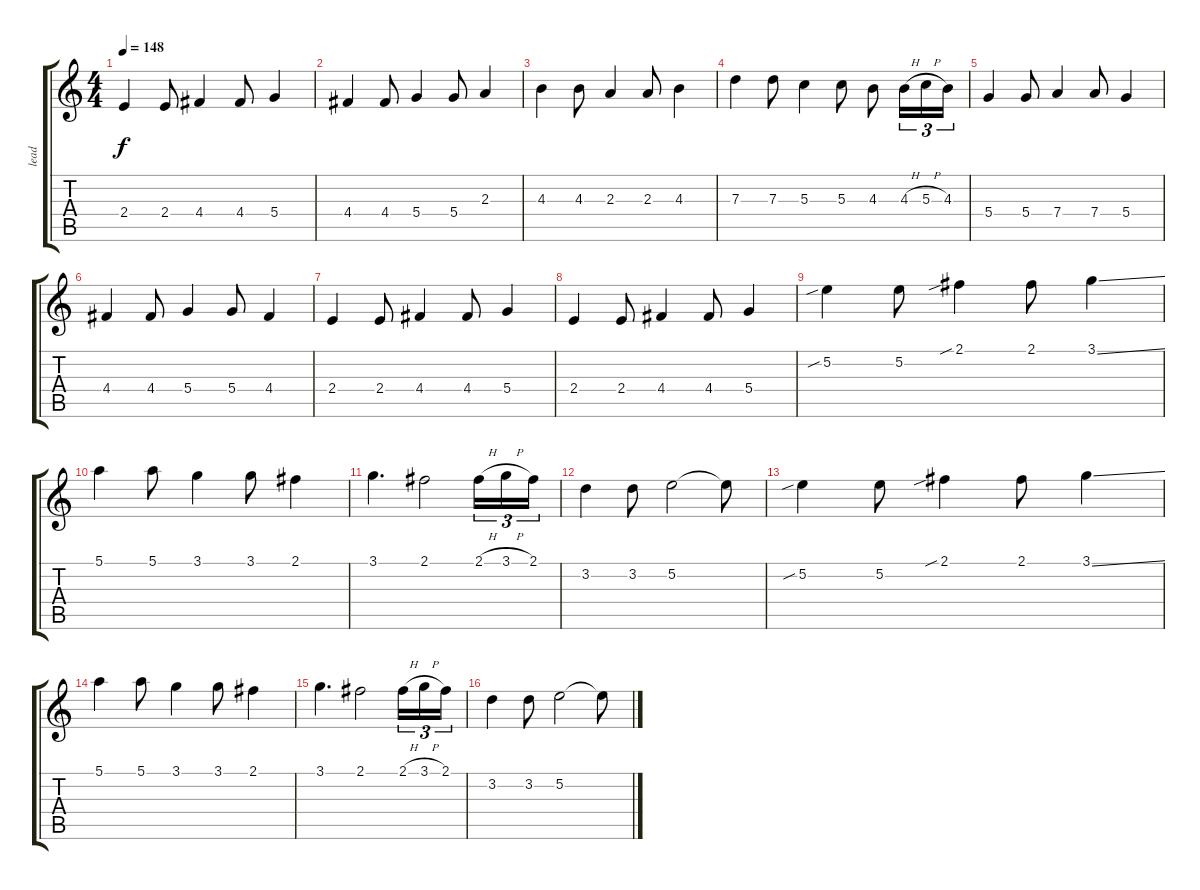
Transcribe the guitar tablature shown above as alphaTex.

\track ("lead" "lead") {instrument distortionguitar}
\staff {score tabs}
\tuning (E4 B3 G3 D3 A2 E2) {hide}
\ts (4 4)
\tempo 148
\clef g2
\ks c
2.4.4{dy f} 2.4.8 4.4.4 4.4.8 5.4.4 |
4.4.4 4.4.8 5.4.4 5.4.8 2.3.4 |
4.3.4 4.3.8 2.3.4 2.3.8 4.3.4 |
7.3.4 7.3.8 5.3.4 5.3.8 4.3.8 4.3{h}.16{tu (3 2)} 5.3{h}.16{tu (3 2)} 4.3.16{tu (3 2)} |
5.4.4 5.4.8 7.4.4 7.4.8 5.4.4 |
4.4.4 4.4.8 5.4.4 5.4.8 4.4.4 |
2.4.4 2.4.8 4.4.4 4.4.8 5.4.4 |
2.4.4 2.4.8 4.4.4 4.4.8 5.4.4 |
5.2{sib}.4 5.2.8 2.1{sib}.4 2.1.8 3.1{ss}.4 |
5.1.4 5.1.8 3.1.4 3.1.8 2.1.4 |
3.1.4{d} 2.1.2 2.1{h}.16{tu (3 2)} 3.1{h}.16{tu (3 2)} 2.1.16{tu (3 2)} |
3.2.4 3.2.8 5.2.2 5.2{t}.8 |
5.2{sib}.4 5.2.8 2.1{sib}.4 2.1.8 3.1{ss}.4 |
5.1.4 5.1.8 3.1.4 3.1.8 2.1.4 |
3.1.4{d} 2.1.2 2.1{h}.16{tu (3 2)} 3.1{h}.16{tu (3 2)} 2.1.16{tu (3 2)} |
3.2.4 3.2.8 5.2.2 5.2{t}.8
